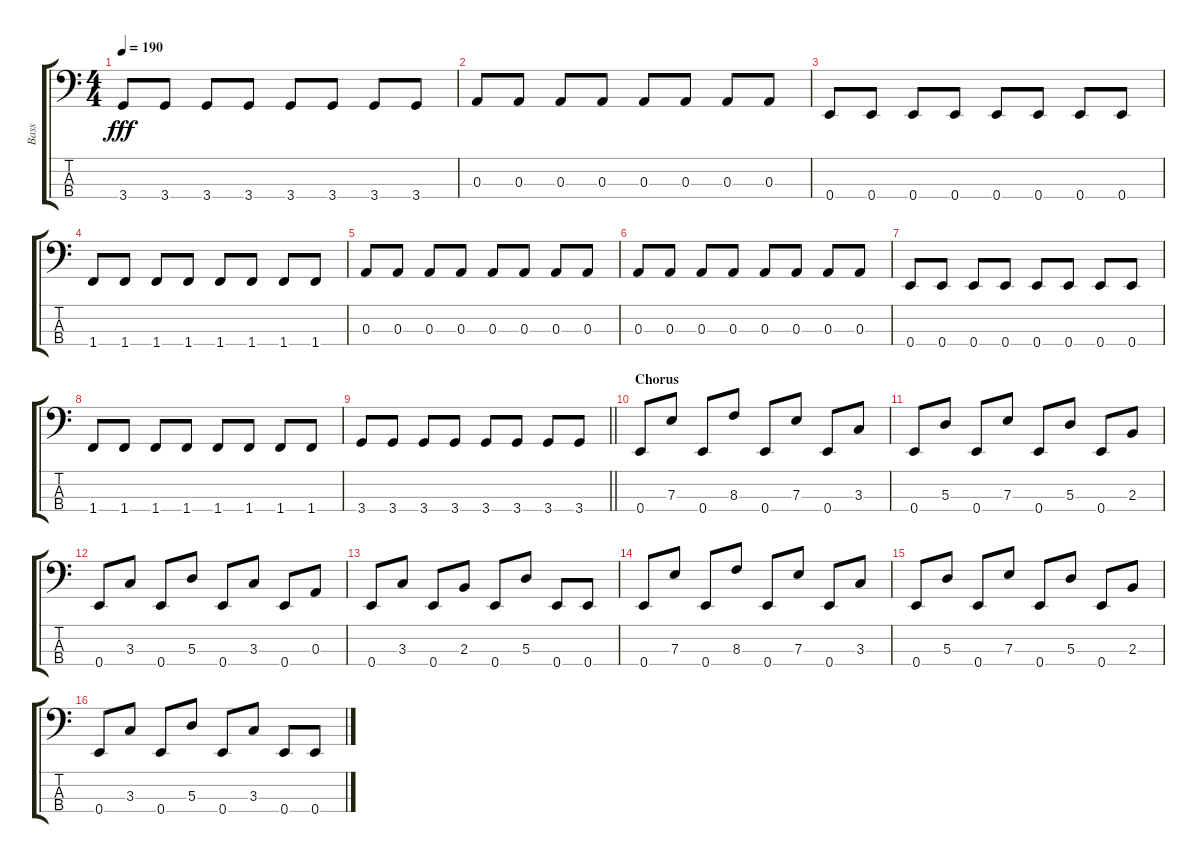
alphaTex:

\track ("Bass" "Bass") {instrument electricbassfinger}
\staff {score tabs}
\tuning (G2 D2 A1 E1) {hide}
\ts (4 4)
\tempo 190
\clef f4
\ks c
3.4.8{dy fff} 3.4.8 3.4.8 3.4.8 3.4.8 3.4.8 3.4.8 3.4.8 |
0.3.8 0.3.8 0.3.8 0.3.8 0.3.8 0.3.8 0.3.8 0.3.8 |
0.4.8 0.4.8 0.4.8 0.4.8 0.4.8 0.4.8 0.4.8 0.4.8 |
1.4.8 1.4.8 1.4.8 1.4.8 1.4.8 1.4.8 1.4.8 1.4.8 |
0.3.8 0.3.8 0.3.8 0.3.8 0.3.8 0.3.8 0.3.8 0.3.8 |
0.3.8 0.3.8 0.3.8 0.3.8 0.3.8 0.3.8 0.3.8 0.3.8 |
0.4.8 0.4.8 0.4.8 0.4.8 0.4.8 0.4.8 0.4.8 0.4.8 |
1.4.8 1.4.8 1.4.8 1.4.8 1.4.8 1.4.8 1.4.8 1.4.8 |
\barLineRight lightlight
3.4.8 3.4.8 3.4.8 3.4.8 3.4.8 3.4.8 3.4.8 3.4.8 |
\section ("" "Chorus")
0.4.8 7.3.8 0.4.8 8.3.8 0.4.8 7.3.8 0.4.8 3.3.8 |
0.4.8 5.3.8 0.4.8 7.3.8 0.4.8 5.3.8 0.4.8 2.3.8 |
0.4.8 3.3.8 0.4.8 5.3.8 0.4.8 3.3.8 0.4.8 0.3.8 |
0.4.8 3.3.8 0.4.8 2.3.8 0.4.8 5.3.8 0.4.8 0.4.8 |
0.4.8 7.3.8 0.4.8 8.3.8 0.4.8 7.3.8 0.4.8 3.3.8 |
0.4.8 5.3.8 0.4.8 7.3.8 0.4.8 5.3.8 0.4.8 2.3.8 |
0.4.8 3.3.8 0.4.8 5.3.8 0.4.8 3.3.8 0.4.8 0.4.8
